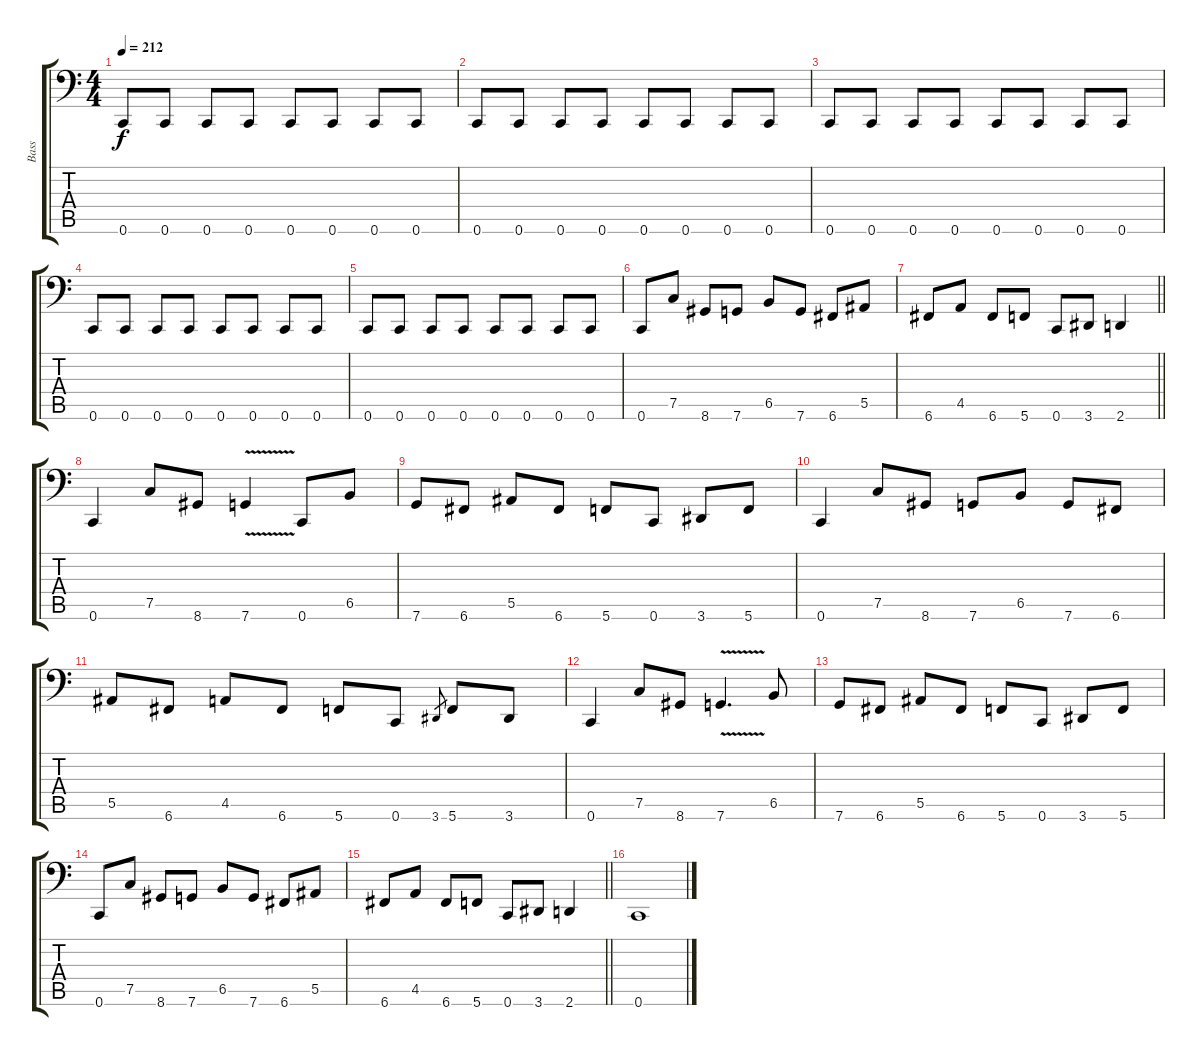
\track ("Bass" "Bass") {instrument electricbassfinger}
\staff {score tabs}
\tuning (C3 G2 Eb2 Bb1 F1 C1) {hide}
\ts (4 4)
\tempo 212
\clef f4
\ks c
0.6.8{dy f} 0.6.8 0.6.8 0.6.8 0.6.8 0.6.8 0.6.8 0.6.8 |
0.6.8 0.6.8 0.6.8 0.6.8 0.6.8 0.6.8 0.6.8 0.6.8 |
0.6.8 0.6.8 0.6.8 0.6.8 0.6.8 0.6.8 0.6.8 0.6.8 |
0.6.8 0.6.8 0.6.8 0.6.8 0.6.8 0.6.8 0.6.8 0.6.8 |
0.6.8 0.6.8 0.6.8 0.6.8 0.6.8 0.6.8 0.6.8 0.6.8 |
0.6.8 7.5.8 8.6.8 7.6.8 6.5.8 7.6.8 6.6.8 5.5.8 |
\barLineRight lightlight
6.6.8 4.5.8 6.6.8 5.6.8 0.6.8 3.6.8 2.6.4 |
0.6.4 7.5.8 8.6.8 7.6{v}.4 0.6.8 6.5.8 |
7.6.8 6.6.8 5.5.8 6.6.8 5.6.8 0.6.8 3.6.8 5.6.8 |
0.6.4 7.5.8 8.6.8 7.6.8 6.5.8 7.6.8 6.6.8 |
5.5.8 6.6.8 4.5.8 6.6.8 5.6.8 0.6.8 3.6.8{gr} 5.6.8 3.6.8 |
0.6.4 7.5.8 8.6.8 7.6{v}.4{d} 6.5.8 |
7.6.8 6.6.8 5.5.8 6.6.8 5.6.8 0.6.8 3.6.8 5.6.8 |
0.6.8 7.5.8 8.6.8 7.6.8 6.5.8 7.6.8 6.6.8 5.5.8 |
\barLineRight lightlight
6.6.8 4.5.8 6.6.8 5.6.8 0.6.8 3.6.8 2.6.4 |
0.6.1
